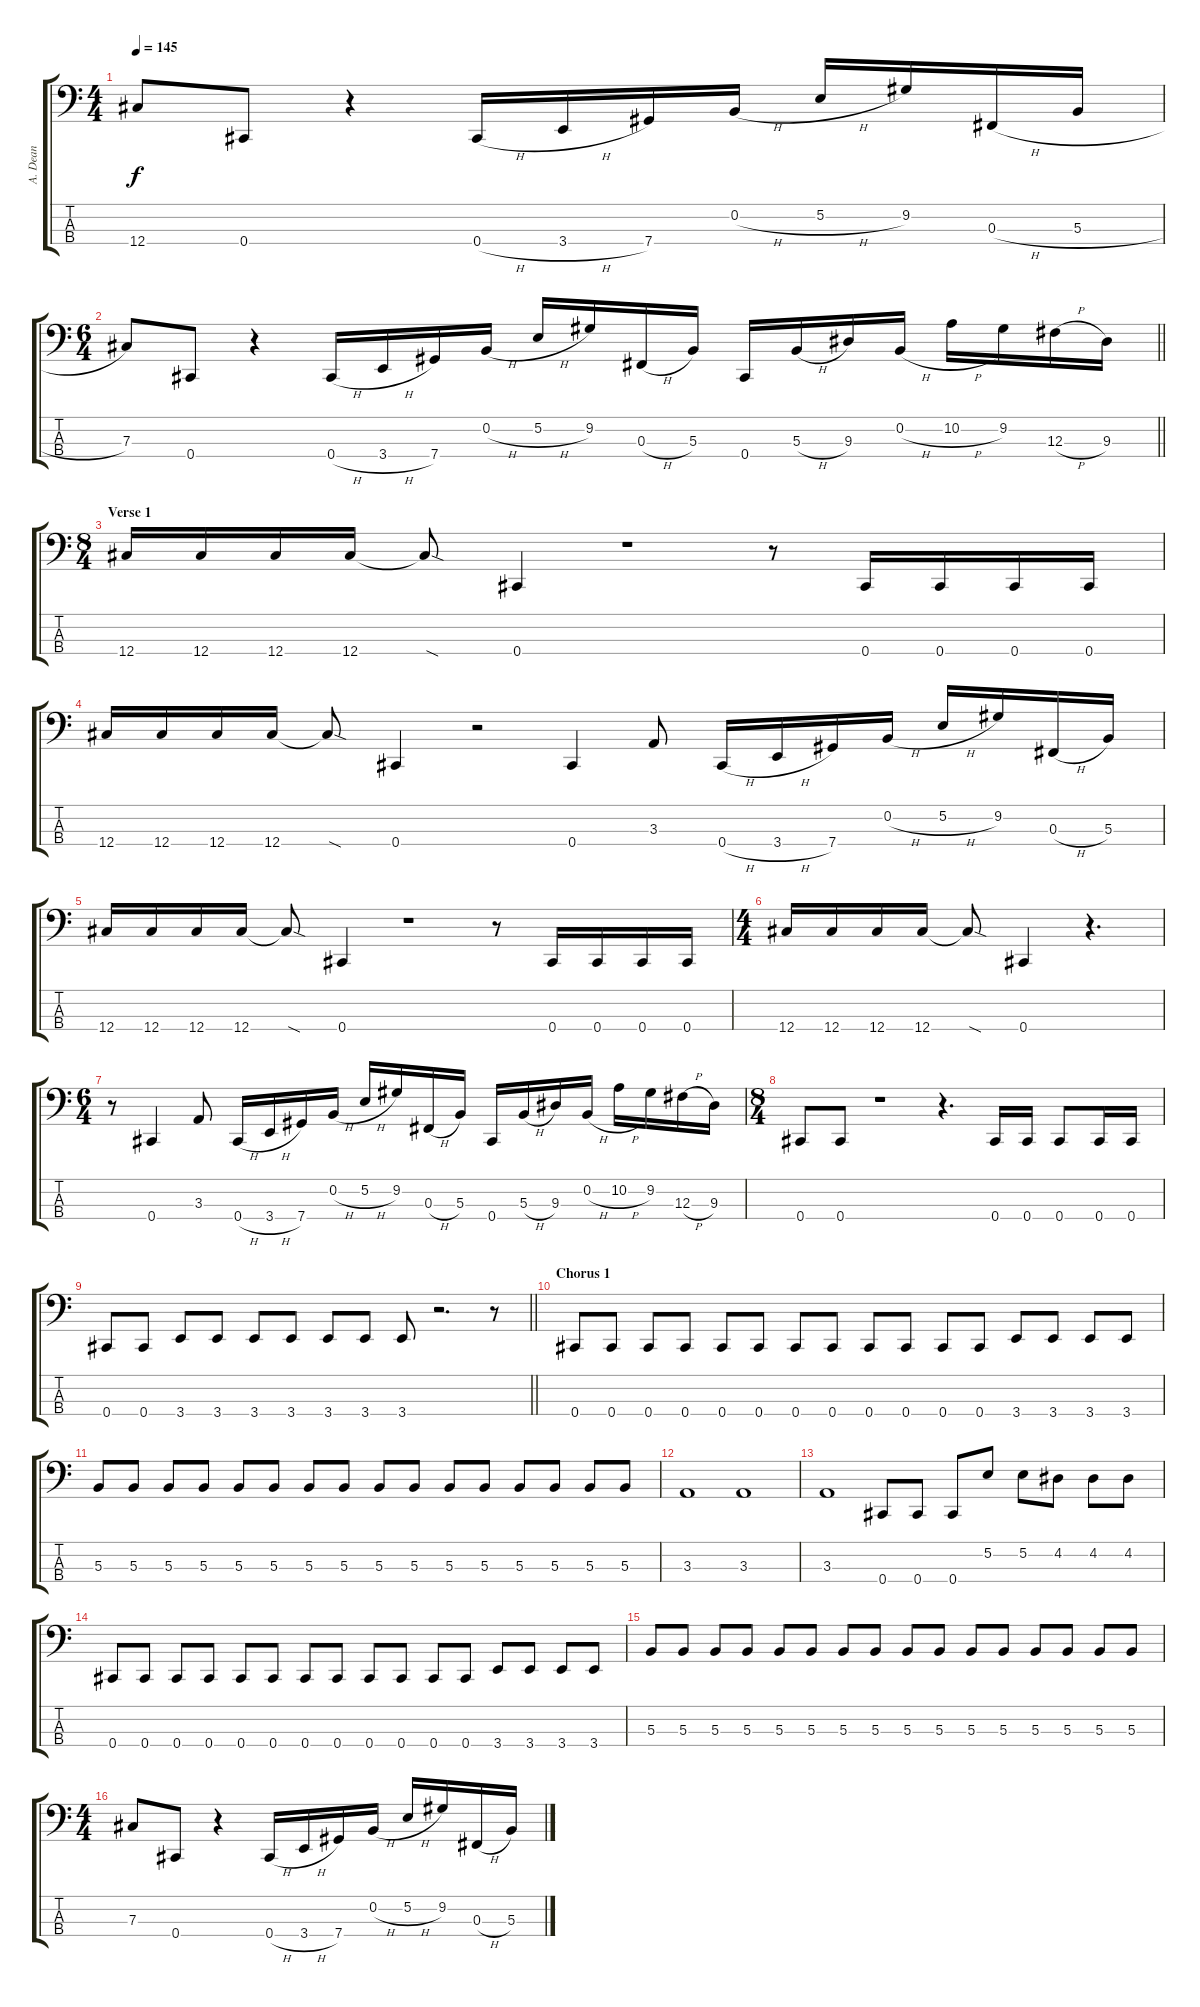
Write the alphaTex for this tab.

\track ("A. Dean" "A. Dean") {instrument electricbasspick}
\staff {score tabs}
\tuning (E2 B1 Gb1 Db1) {hide}
\ts (4 4)
\tempo 145
\clef f4
\ks c
12.4.8{dy f} 0.4.8 r.4 0.4{h}.16 3.4{h}.16 7.4.16 0.2{h}.16 5.2{h}.16 9.2.16 0.3{h}.16 5.3{h}.16 |
\ts (6 4)
\barLineRight lightlight
7.3.8 0.4.8 r.4 0.4{h}.16 3.4{h}.16 7.4.16 0.2{h}.16 5.2{h}.16 9.2.16 0.3{h}.16 5.3.16 0.4.16 5.3{h}.16 9.3.16 0.2{h}.16 10.2{h}.16 9.2.16 12.3{h}.16 9.3.16 |
\ts (8 4)
\section ("" "Verse 1")
12.4.16 12.4.16 12.4.16 12.4.16 12.4{sod t}.8 0.4.4 r.1 r.8 0.4.16 0.4.16 0.4.16 0.4.16 |
12.4.16 12.4.16 12.4.16 12.4.16 12.4{sod t}.8 0.4.4 r.2 0.4.4 3.3.8 0.4{h}.16 3.4{h}.16 7.4.16 0.2{h}.16 5.2{h}.16 9.2.16 0.3{h}.16 5.3.16 |
12.4.16 12.4.16 12.4.16 12.4.16 12.4{sod t}.8 0.4.4 r.1 r.8 0.4.16 0.4.16 0.4.16 0.4.16 |
\ts (4 4)
12.4.16 12.4.16 12.4.16 12.4.16 12.4{sod t}.8 0.4.4 r.4{d} |
\ts (6 4)
r.8 0.4.4 3.3.8 0.4{h}.16 3.4{h}.16 7.4.16 0.2{h}.16 5.2{h}.16 9.2.16 0.3{h}.16 5.3.16 0.4.16 5.3{h}.16 9.3.16 0.2{h}.16 10.2{h}.16 9.2.16 12.3{h}.16 9.3.16 |
\ts (8 4)
0.4.8 0.4.8 r.1 r.4{d} 0.4.16 0.4.16 0.4.8 0.4.16 0.4.16 |
\barLineRight lightlight
0.4.8 0.4.8 3.4.8 3.4.8 3.4.8 3.4.8 3.4.8 3.4.8 3.4.8 r.2{d} r.8 |
\section ("" "Chorus 1")
0.4.8 0.4.8 0.4.8 0.4.8 0.4.8 0.4.8 0.4.8 0.4.8 0.4.8 0.4.8 0.4.8 0.4.8 3.4.8 3.4.8 3.4.8 3.4.8 |
5.3.8 5.3.8 5.3.8 5.3.8 5.3.8 5.3.8 5.3.8 5.3.8 5.3.8 5.3.8 5.3.8 5.3.8 5.3.8 5.3.8 5.3.8 5.3.8 |
3.3.1 3.3.1 |
3.3.1 0.4.8 0.4.8 0.4.8 5.2.8 5.2.8 4.2.8 4.2.8 4.2.8 |
0.4.8 0.4.8 0.4.8 0.4.8 0.4.8 0.4.8 0.4.8 0.4.8 0.4.8 0.4.8 0.4.8 0.4.8 3.4.8 3.4.8 3.4.8 3.4.8 |
5.3.8 5.3.8 5.3.8 5.3.8 5.3.8 5.3.8 5.3.8 5.3.8 5.3.8 5.3.8 5.3.8 5.3.8 5.3.8 5.3.8 5.3.8 5.3.8 |
\ts (4 4)
7.3.8 0.4.8 r.4 0.4{h}.16 3.4{h}.16 7.4.16 0.2{h}.16 5.2{h}.16 9.2.16 0.3{h}.16 5.3{h}.16
